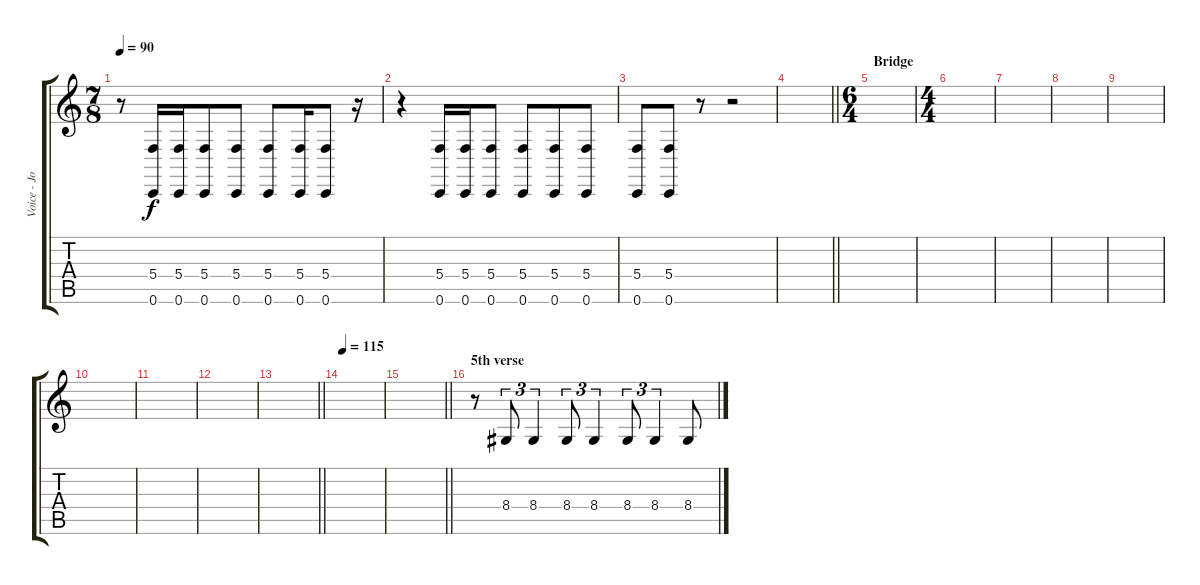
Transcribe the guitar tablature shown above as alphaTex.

\track ("Voice - Joe Duplantier" "Voice - Jo") {instrument lead2sawtooth}
\staff {score tabs}
\tuning (D4 A3 F3 C3 G2 C2) {hide}
\ts (7 8)
\tempo 90
\clef g2
\ks c
r.8{dy f} (5.4 0.6).16 (5.4 0.6).16 (5.4 0.6).8 (5.4 0.6).8 (5.4 0.6).8 (5.4 0.6).16 (5.4 0.6).8 r.16 |
r.4 (5.4 0.6).16 (5.4 0.6).16 (5.4 0.6).8 (5.4 0.6).8 (5.4 0.6).8 (5.4 0.6).8 |
(5.4 0.6).8 (5.4 0.6).8 r.8 r.2 |
\barLineRight lightlight
|
\ts (6 4)
\section ("" "Bridge")
|
\ts (4 4)
|
|
|
|
|
|
|
\barLineRight lightlight
|
\section ("" "")
\tempo 115
|
\barLineRight lightlight
|
\section ("" "5th verse")
r.8 8.4.8{tu (3 2)} 8.4.4{tu (3 2)} 8.4.8{tu (3 2)} 8.4.4{tu (3 2)} 8.4.8{tu (3 2)} 8.4.4{tu (3 2)} 8.4.8
